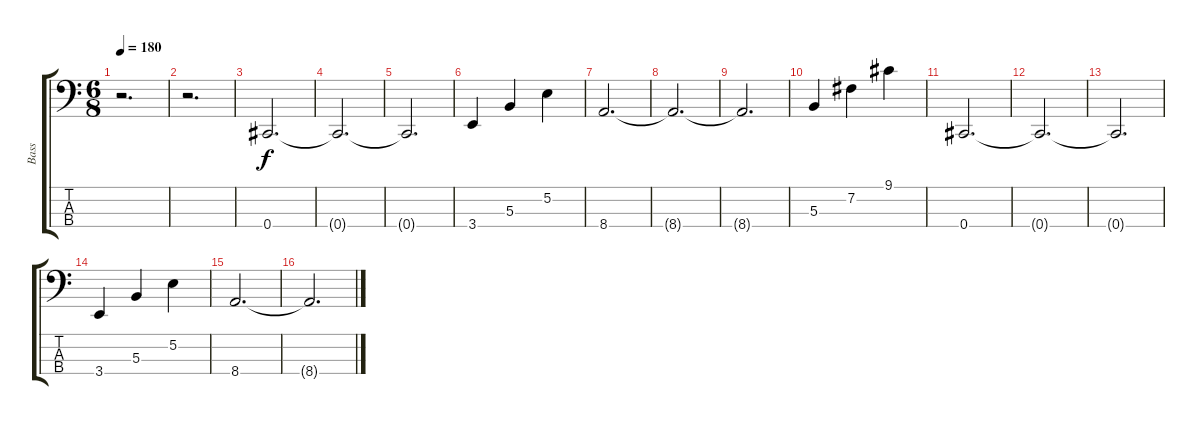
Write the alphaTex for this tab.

\track ("Bass" "Bass") {instrument electricbassfinger}
\staff {score tabs}
\tuning (E2 B1 Gb1 Db1) {hide}
\ts (6 8)
\tempo 180
\clef f4
\ks c
r.2{d dy f} |
r.2{d} |
0.4.2{d} |
0.4{t}.2{d} |
0.4{t}.2{d} |
3.4.4 5.3.4 5.2.4 |
8.4.2{d} |
8.4{t}.2{d} |
8.4{t}.2{d} |
5.3.4 7.2.4 9.1.4 |
0.4.2{d} |
0.4{t}.2{d} |
0.4{t}.2{d} |
3.4.4 5.3.4 5.2.4 |
8.4.2{d} |
8.4{t}.2{d}
